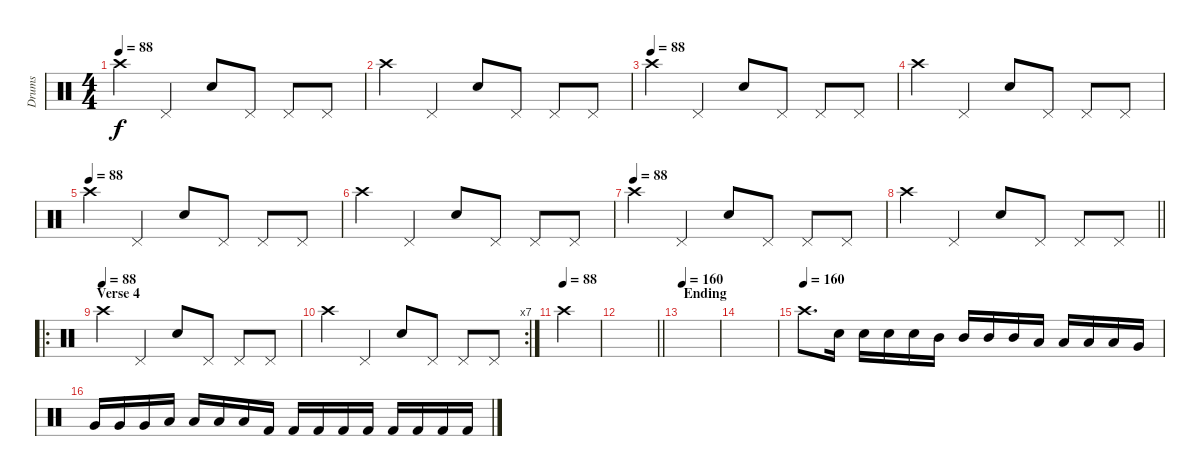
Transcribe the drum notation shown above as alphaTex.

\track ("Drums" "Drums") {instrument percussion}
\staff {score}
\articulation defaults
\ts (4 4)
\tempo 88
\clef neutral
\ks c "Crash high (hit)".4{dy f} "Pedal Hi-Hat (hit)".4 "Snare (hit) 2".8 "Pedal Hi-Hat (hit)".8 "Pedal Hi-Hat (hit)".8 "Pedal Hi-Hat (hit)".8
|
"Crash high (hit)".4 "Pedal Hi-Hat (hit)".4 "Snare (hit) 2".8 "Pedal Hi-Hat (hit)".8 "Pedal Hi-Hat (hit)".8 "Pedal Hi-Hat (hit)".8 |
\tempo (88)
"Crash high (hit)".4 "Pedal Hi-Hat (hit)".4 "Snare (hit) 2".8 "Pedal Hi-Hat (hit)".8 "Pedal Hi-Hat (hit)".8 "Pedal Hi-Hat (hit)".8 |
"Crash high (hit)".4 "Pedal Hi-Hat (hit)".4 "Snare (hit) 2".8 "Pedal Hi-Hat (hit)".8 "Pedal Hi-Hat (hit)".8 "Pedal Hi-Hat (hit)".8 |
\tempo (88)
"Crash high (hit)".4 "Pedal Hi-Hat (hit)".4 "Snare (hit) 2".8 "Pedal Hi-Hat (hit)".8 "Pedal Hi-Hat (hit)".8 "Pedal Hi-Hat (hit)".8 |
"Crash high (hit)".4 "Pedal Hi-Hat (hit)".4 "Snare (hit) 2".8 "Pedal Hi-Hat (hit)".8 "Pedal Hi-Hat (hit)".8 "Pedal Hi-Hat (hit)".8 |
\tempo (88)
"Crash high (hit)".4 "Pedal Hi-Hat (hit)".4 "Snare (hit) 2".8 "Pedal Hi-Hat (hit)".8 "Pedal Hi-Hat (hit)".8 "Pedal Hi-Hat (hit)".8 |
\barLineRight lightlight "Crash high (hit)".4 "Pedal Hi-Hat (hit)".4 "Snare (hit) 2".8 "Pedal Hi-Hat (hit)".8 "Pedal Hi-Hat (hit)".8 "Pedal Hi-Hat (hit)".8
|
\ro
\section ("" "Verse 4")
\tempo (88)
"Crash high (hit)".4 "Pedal Hi-Hat (hit)".4 "Snare (hit) 2".8 "Pedal Hi-Hat (hit)".8 "Pedal Hi-Hat (hit)".8 "Pedal Hi-Hat (hit)".8 |
\rc 7 "Crash high (hit)".4 "Pedal Hi-Hat (hit)".4 "Snare (hit) 2".8 "Pedal Hi-Hat (hit)".8 "Pedal Hi-Hat (hit)".8 "Pedal Hi-Hat (hit)".8
|
\tempo (88)
"Crash high (hit)".4 |
\barLineRight lightlight
|
\section ("" "Ending")
\tempo 160
|
|
\tempo (160)
"Crash high (hit)".8{d} "Snare (hit) 2".16 "Snare (hit) 2".16 "Snare (hit) 2".16 "Snare (hit) 2".16 "Mid Tom (hit)".16 "Mid Tom (hit)".16 "Mid Tom (hit)".16 "Mid Tom (hit)".16 "Low Tom (hit)".16 "Low Tom (hit)".16 "Low Tom (hit)".16 "Low Tom (hit)".16 "Very Low Tom (hit)".16 |
"Very Low Tom (hit)".16 "Very Low Tom (hit)".16 "Very Low Tom (hit)".16 "Low Floor Tom (hit)".16 "Low Floor Tom (hit)".16 "Low Floor Tom (hit)".16 "Low Floor Tom (hit)".16 "Kick (hit) 2".16 "Kick (hit) 2".16 "Kick (hit) 2".16 "Kick (hit) 2".16 "Kick (hit) 2".16 "Kick (hit) 2".16 "Kick (hit) 2".16 "Kick (hit) 2".16 "Kick (hit) 2".16
